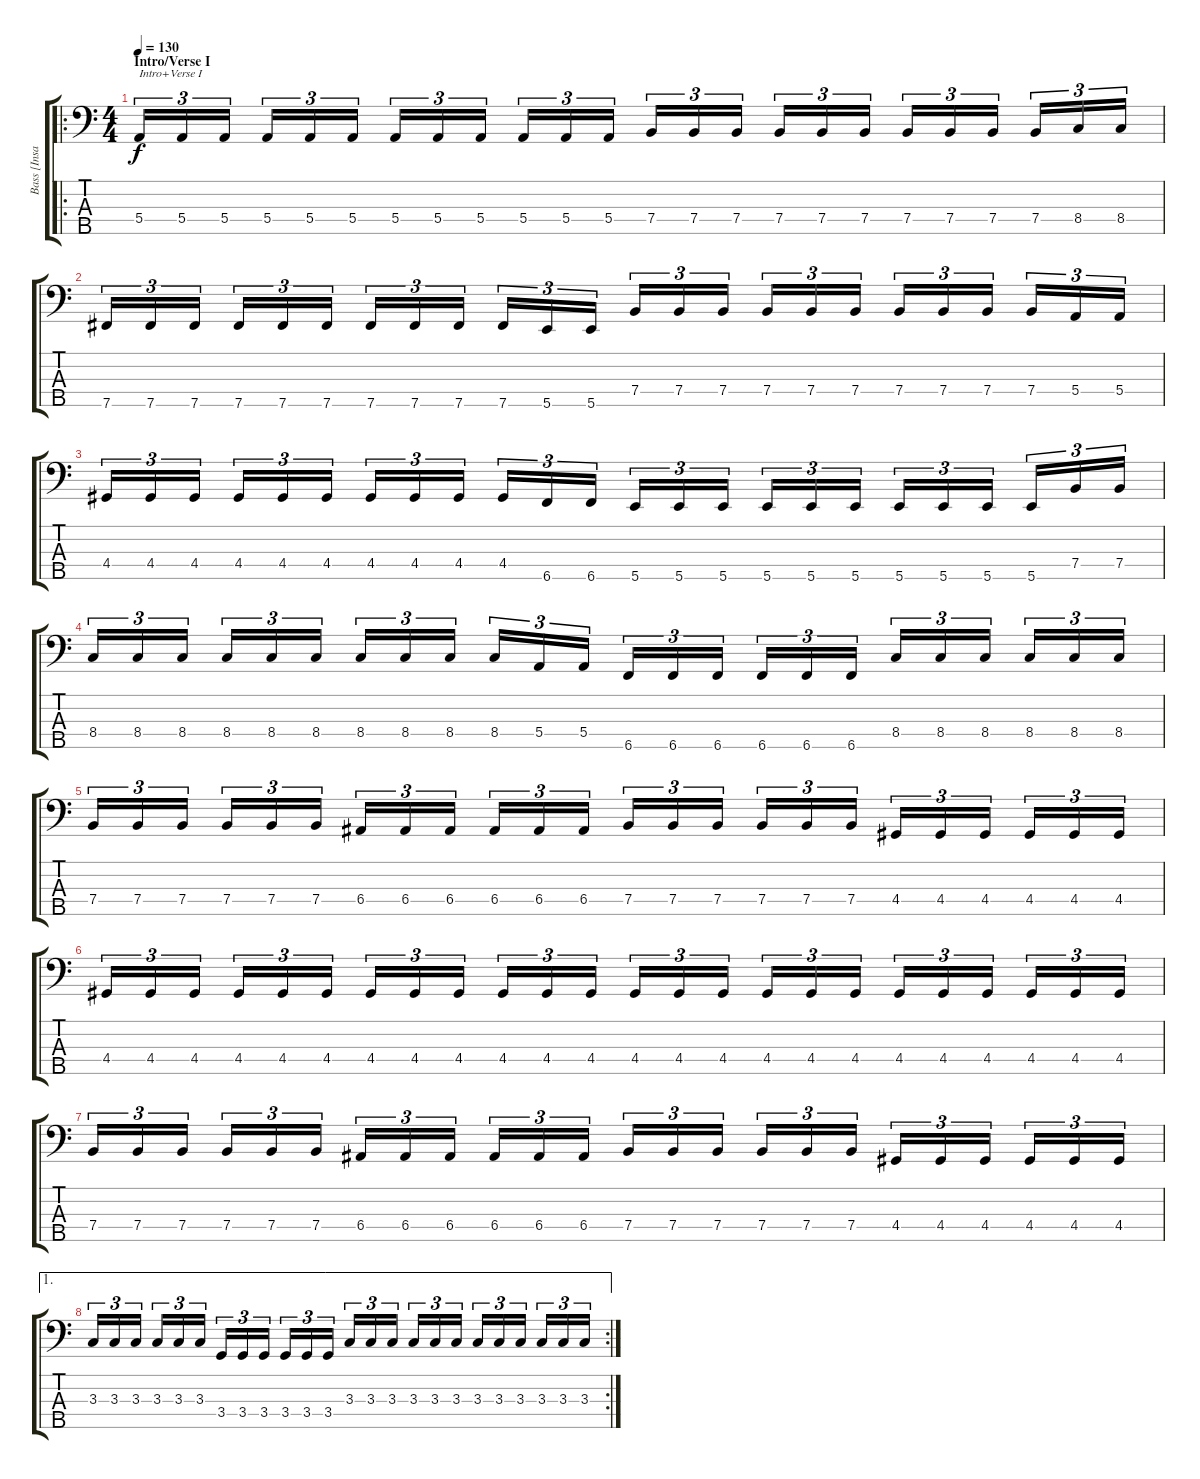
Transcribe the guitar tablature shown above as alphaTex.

\track ("Bass [Insahn]" "Bass [Insa") {instrument electricbasspick}
\staff {score tabs}
\tuning (G2 D2 A1 E1 B0) {hide}
\ro
\ts (4 4)
\section ("" "Intro/Verse I")
\tempo 130
\clef f4
\ks c
5.4.16{tu (3 2) txt "Intro+Verse I" dy f instrument electricbasspick} 5.4.16{tu (3 2)} 5.4.16{tu (3 2)} 5.4.16{tu (3 2)} 5.4.16{tu (3 2)} 5.4.16{tu (3 2)} 5.4.16{tu (3 2)} 5.4.16{tu (3 2)} 5.4.16{tu (3 2)} 5.4.16{tu (3 2)} 5.4.16{tu (3 2)} 5.4.16{tu (3 2)} 7.4.16{tu (3 2)} 7.4.16{tu (3 2)} 7.4.16{tu (3 2)} 7.4.16{tu (3 2)} 7.4.16{tu (3 2)} 7.4.16{tu (3 2)} 7.4.16{tu (3 2)} 7.4.16{tu (3 2)} 7.4.16{tu (3 2)} 7.4.16{tu (3 2)} 8.4.16{tu (3 2)} 8.4.16{tu (3 2)} |
7.5.16{tu (3 2)} 7.5.16{tu (3 2)} 7.5.16{tu (3 2)} 7.5.16{tu (3 2)} 7.5.16{tu (3 2)} 7.5.16{tu (3 2)} 7.5.16{tu (3 2)} 7.5.16{tu (3 2)} 7.5.16{tu (3 2)} 7.5.16{tu (3 2)} 5.5.16{tu (3 2)} 5.5.16{tu (3 2)} 7.4.16{tu (3 2)} 7.4.16{tu (3 2)} 7.4.16{tu (3 2)} 7.4.16{tu (3 2)} 7.4.16{tu (3 2)} 7.4.16{tu (3 2)} 7.4.16{tu (3 2)} 7.4.16{tu (3 2)} 7.4.16{tu (3 2)} 7.4.16{tu (3 2)} 5.4.16{tu (3 2)} 5.4.16{tu (3 2)} |
4.4.16{tu (3 2)} 4.4.16{tu (3 2)} 4.4.16{tu (3 2)} 4.4.16{tu (3 2)} 4.4.16{tu (3 2)} 4.4.16{tu (3 2)} 4.4.16{tu (3 2)} 4.4.16{tu (3 2)} 4.4.16{tu (3 2)} 4.4.16{tu (3 2)} 6.5.16{tu (3 2)} 6.5.16{tu (3 2)} 5.5.16{tu (3 2)} 5.5.16{tu (3 2)} 5.5.16{tu (3 2)} 5.5.16{tu (3 2)} 5.5.16{tu (3 2)} 5.5.16{tu (3 2)} 5.5.16{tu (3 2)} 5.5.16{tu (3 2)} 5.5.16{tu (3 2)} 5.5.16{tu (3 2)} 7.4.16{tu (3 2)} 7.4.16{tu (3 2)} |
8.4.16{tu (3 2)} 8.4.16{tu (3 2)} 8.4.16{tu (3 2)} 8.4.16{tu (3 2)} 8.4.16{tu (3 2)} 8.4.16{tu (3 2)} 8.4.16{tu (3 2)} 8.4.16{tu (3 2)} 8.4.16{tu (3 2)} 8.4.16{tu (3 2)} 5.4.16{tu (3 2)} 5.4.16{tu (3 2)} 6.5.16{tu (3 2)} 6.5.16{tu (3 2)} 6.5.16{tu (3 2)} 6.5.16{tu (3 2)} 6.5.16{tu (3 2)} 6.5.16{tu (3 2)} 8.4.16{tu (3 2)} 8.4.16{tu (3 2)} 8.4.16{tu (3 2)} 8.4.16{tu (3 2)} 8.4.16{tu (3 2)} 8.4.16{tu (3 2)} |
7.4.16{tu (3 2)} 7.4.16{tu (3 2)} 7.4.16{tu (3 2)} 7.4.16{tu (3 2)} 7.4.16{tu (3 2)} 7.4.16{tu (3 2)} 6.4.16{tu (3 2)} 6.4.16{tu (3 2)} 6.4.16{tu (3 2)} 6.4.16{tu (3 2)} 6.4.16{tu (3 2)} 6.4.16{tu (3 2)} 7.4.16{tu (3 2)} 7.4.16{tu (3 2)} 7.4.16{tu (3 2)} 7.4.16{tu (3 2)} 7.4.16{tu (3 2)} 7.4.16{tu (3 2)} 4.4.16{tu (3 2)} 4.4.16{tu (3 2)} 4.4.16{tu (3 2)} 4.4.16{tu (3 2)} 4.4.16{tu (3 2)} 4.4.16{tu (3 2)} |
4.4.16{tu (3 2)} 4.4.16{tu (3 2)} 4.4.16{tu (3 2)} 4.4.16{tu (3 2)} 4.4.16{tu (3 2)} 4.4.16{tu (3 2)} 4.4.16{tu (3 2)} 4.4.16{tu (3 2)} 4.4.16{tu (3 2)} 4.4.16{tu (3 2)} 4.4.16{tu (3 2)} 4.4.16{tu (3 2)} 4.4.16{tu (3 2)} 4.4.16{tu (3 2)} 4.4.16{tu (3 2)} 4.4.16{tu (3 2)} 4.4.16{tu (3 2)} 4.4.16{tu (3 2)} 4.4.16{tu (3 2)} 4.4.16{tu (3 2)} 4.4.16{tu (3 2)} 4.4.16{tu (3 2)} 4.4.16{tu (3 2)} 4.4.16{tu (3 2)} |
7.4.16{tu (3 2)} 7.4.16{tu (3 2)} 7.4.16{tu (3 2)} 7.4.16{tu (3 2)} 7.4.16{tu (3 2)} 7.4.16{tu (3 2)} 6.4.16{tu (3 2)} 6.4.16{tu (3 2)} 6.4.16{tu (3 2)} 6.4.16{tu (3 2)} 6.4.16{tu (3 2)} 6.4.16{tu (3 2)} 7.4.16{tu (3 2)} 7.4.16{tu (3 2)} 7.4.16{tu (3 2)} 7.4.16{tu (3 2)} 7.4.16{tu (3 2)} 7.4.16{tu (3 2)} 4.4.16{tu (3 2)} 4.4.16{tu (3 2)} 4.4.16{tu (3 2)} 4.4.16{tu (3 2)} 4.4.16{tu (3 2)} 4.4.16{tu (3 2)} |
\ae 1
\rc 2
3.3.16{tu (3 2)} 3.3.16{tu (3 2)} 3.3.16{tu (3 2)} 3.3.16{tu (3 2)} 3.3.16{tu (3 2)} 3.3.16{tu (3 2)} 3.4.16{tu (3 2)} 3.4.16{tu (3 2)} 3.4.16{tu (3 2)} 3.4.16{tu (3 2)} 3.4.16{tu (3 2)} 3.4.16{tu (3 2)} 3.3.16{tu (3 2)} 3.3.16{tu (3 2)} 3.3.16{tu (3 2)} 3.3.16{tu (3 2)} 3.3.16{tu (3 2)} 3.3.16{tu (3 2)} 3.3.16{tu (3 2)} 3.3.16{tu (3 2)} 3.3.16{tu (3 2)} 3.3.16{tu (3 2)} 3.3.16{tu (3 2)} 3.3.16{tu (3 2)}
